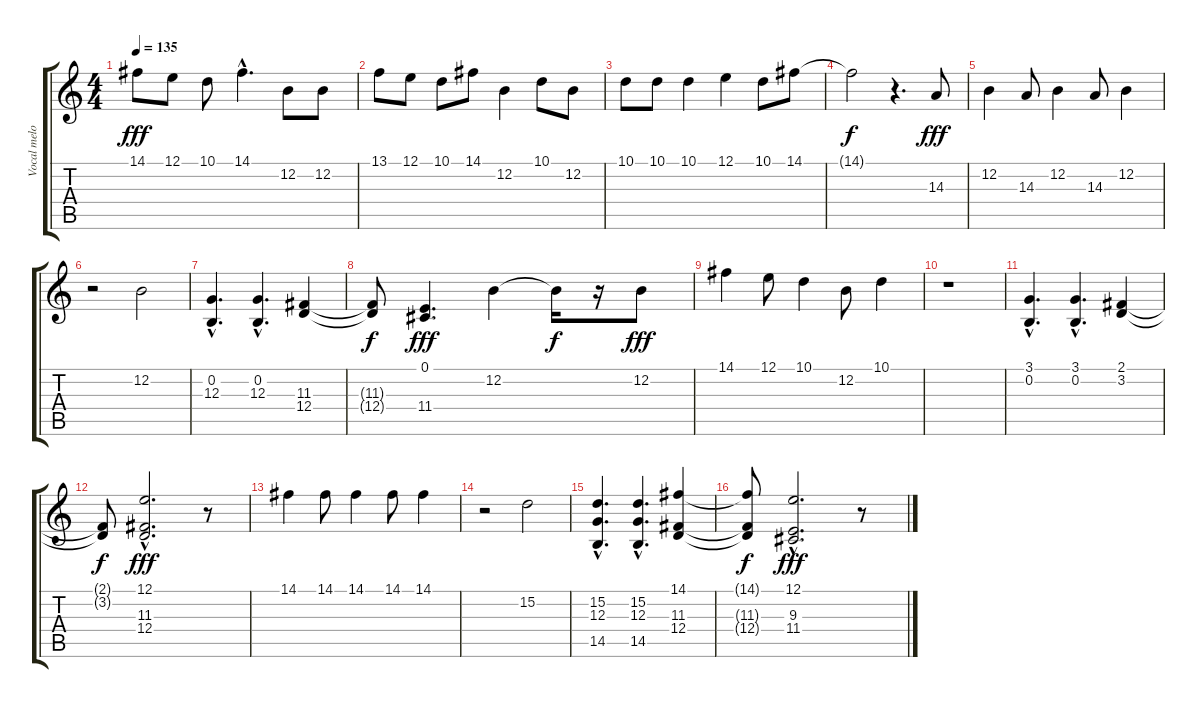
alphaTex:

\track ("Vocal melody" "Vocal melo") {instrument fx8scifi}
\staff {score tabs}
\tuning (E4 B3 G3 D3 A2 E2) {hide}
\ts (4 4)
\tempo 135
\clef g2
\ks c
14.1.8{dy fff} 12.1.8 10.1.8 14.1{hac}.4{d} 12.2.8 12.2.8 |
13.1.8 12.1.8 10.1.8 14.1.8 12.2.4 10.1.8 12.2.8 |
10.1.8 10.1.8 10.1.4 12.1.4 10.1.8 14.1.8 |
14.1{t}.2{dy f} r.4{d} 14.3.8{dy fff} |
12.2.4 14.3.8 12.2.4 14.3.8 12.2.4 |
r.2 12.2.2 |
(0.2{hac} 12.3{hac}).4{d} (0.2{hac} 12.3{hac}).4{d} (11.3 12.4).4 |
(11.3{t} 12.4{t}).8{dy f} (0.1 11.4).4{d dy fff} 12.2.4 12.2{t}.16{dy f} r.16 12.2.8{dy fff} |
14.1.4 12.1.8 10.1.4 12.2.8 10.1.4 |
r.1 |
(3.1{hac} 0.2{hac}).4{d} (3.1{hac} 0.2{hac}).4{d} (2.1 3.2).4 |
(2.1{t} 3.2{t}).8{dy f} (12.1{hac} 11.3 12.4).2{d dy fff} r.8 |
14.1.4 14.1.8 14.1.4 14.1.8 14.1.4 |
r.2 15.2.2 |
(15.2{hac} 12.3{hac} 14.5{hac}).4{d} (15.2{hac} 12.3{hac} 14.5{hac}).4{d} (14.1 11.3 12.4).4 |
(14.1{t} 11.3{t} 12.4{t}).8{dy f} (12.1{hac} 9.3{hac} 11.4{hac}).2{d dy fff} r.8
